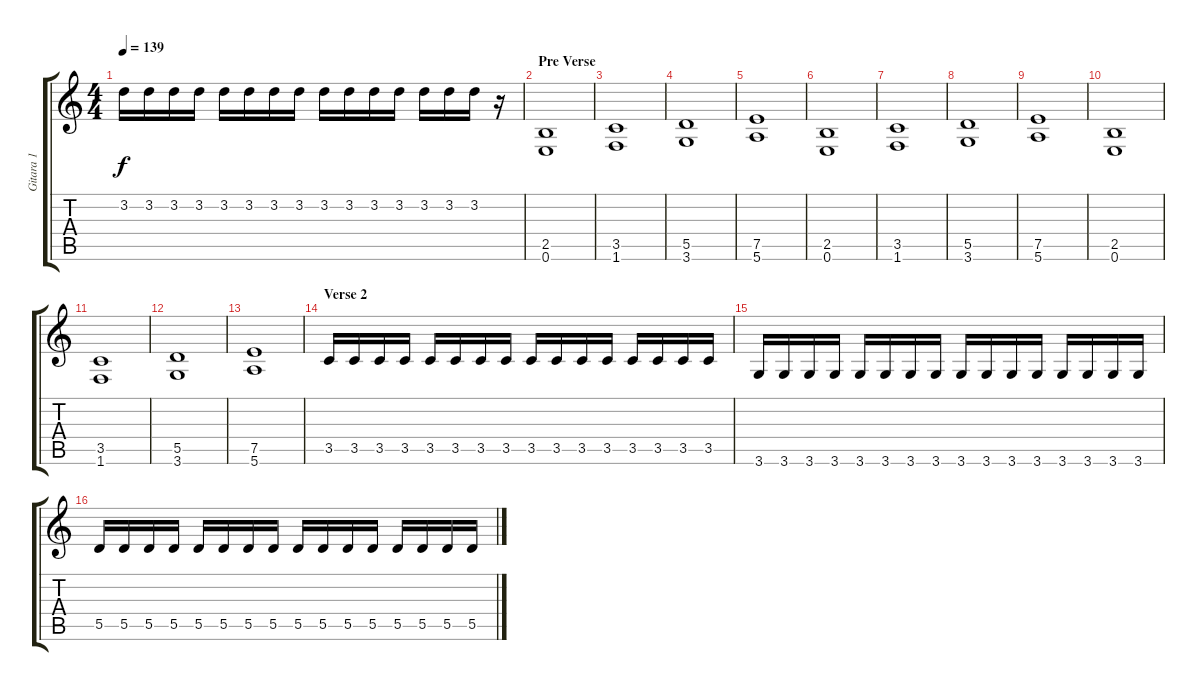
\track ("Gitara 1" "Gitara 1") {instrument distortionguitar}
\staff {score tabs}
\tuning (E4 B3 G3 D3 A2 E2) {hide}
\ts (4 4)
\tempo 139
\clef g2
\ks c
3.2.16{dy f} 3.2.16 3.2.16 3.2.16 3.2.16 3.2.16 3.2.16 3.2.16 3.2.16 3.2.16 3.2.16 3.2.16 3.2.16 3.2.16 3.2.16 r.16 |
\section ("" "Pre Verse")
(2.5 0.6).1 |
(3.5 1.6).1 |
(5.5 3.6).1 |
(7.5 5.6).1 |
(2.5 0.6).1 |
(3.5 1.6).1 |
(5.5 3.6).1 |
(7.5 5.6).1 |
(2.5 0.6).1 |
(3.5 1.6).1 |
(5.5 3.6).1 |
(7.5 5.6).1 |
\section ("" "Verse 2")
3.5.16 3.5.16 3.5.16 3.5.16 3.5.16 3.5.16 3.5.16 3.5.16 3.5.16 3.5.16 3.5.16 3.5.16 3.5.16 3.5.16 3.5.16 3.5.16 |
3.6.16 3.6.16 3.6.16 3.6.16 3.6.16 3.6.16 3.6.16 3.6.16 3.6.16 3.6.16 3.6.16 3.6.16 3.6.16 3.6.16 3.6.16 3.6.16 |
5.5.16 5.5.16 5.5.16 5.5.16 5.5.16 5.5.16 5.5.16 5.5.16 5.5.16 5.5.16 5.5.16 5.5.16 5.5.16 5.5.16 5.5.16 5.5.16
